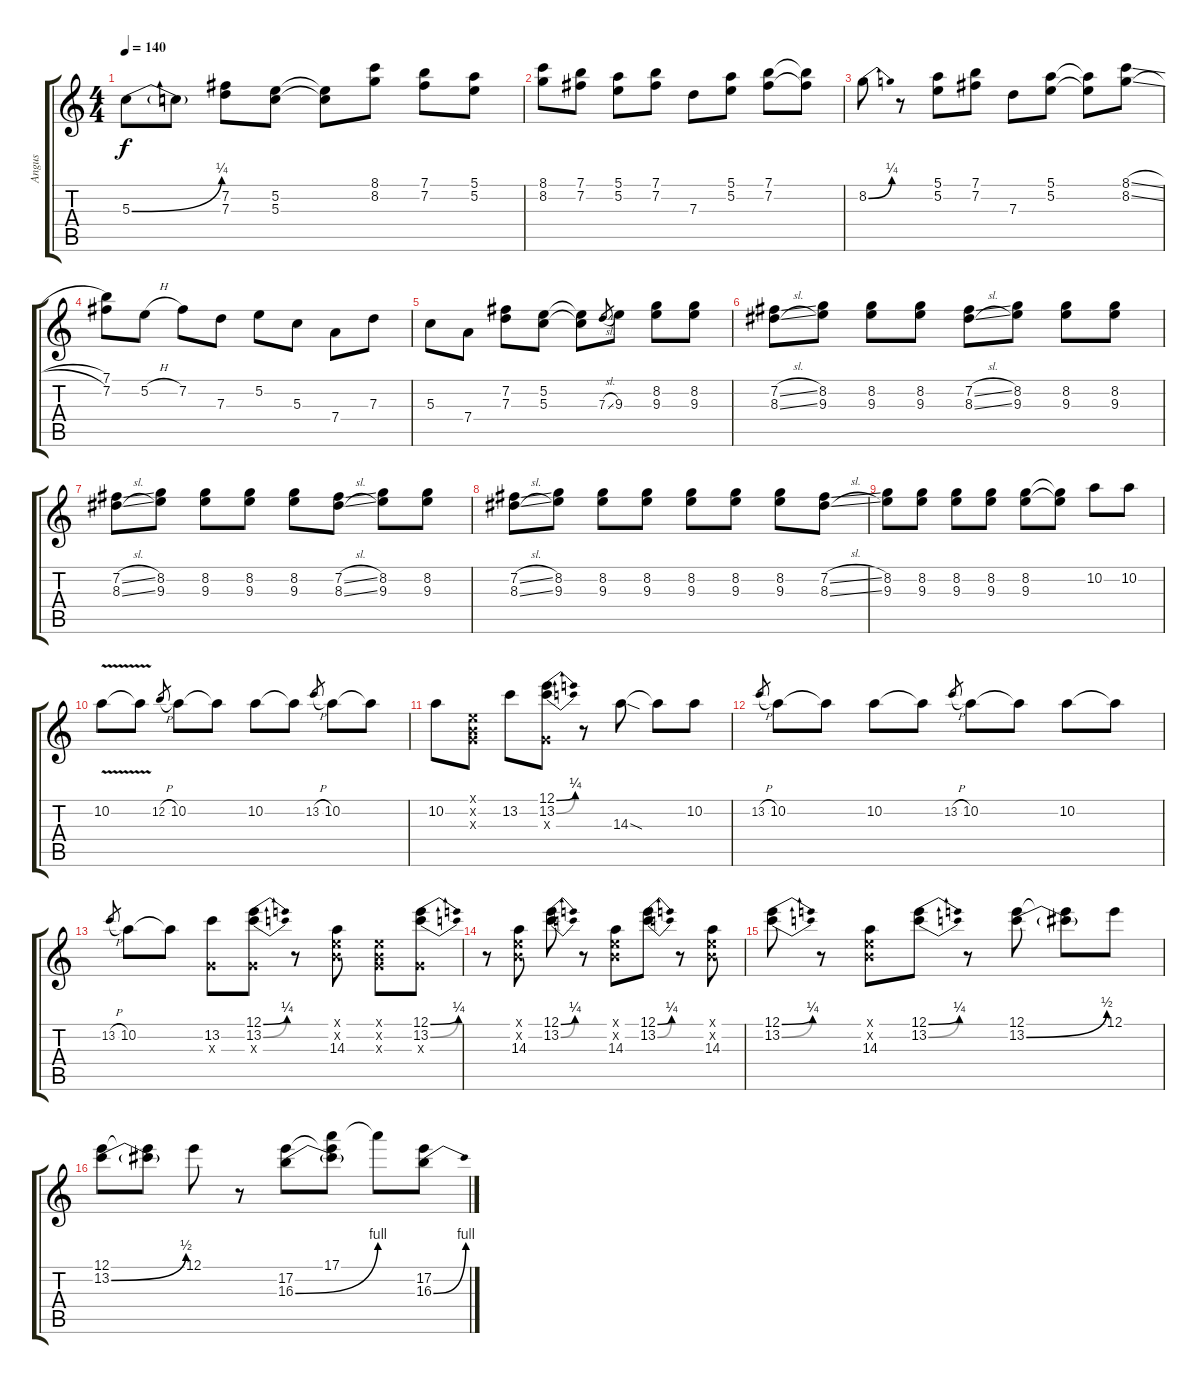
\track ("Angus" "Angus") {instrument overdrivenguitar}
\staff {score tabs}
\tuning (E4 B3 G3 D3 A2 E2) {hide}
\ts (4 4)
\tempo 140
\clef g2
\ks c
5.3{be (bend 0 0 60 1)}.8{dy f} 5.3{t}.8 (7.2 7.3).8 (5.2 5.3).8 (5.2{t} 5.3{t}).8 (8.1 8.2).8 (7.1 7.2).8 (5.1 5.2).8 |
(8.1 8.2).8 (7.1 7.2).8 (5.1 5.2).8 (7.1 7.2).8 7.3.8 (5.1 5.2).8 (7.1 7.2).8 (7.1{t} 7.2{t}).8 |
8.2{be (bend 0 0 60 1)}.8 r.8 (5.1 5.2).8 (7.1 7.2).8 7.3.8 (5.1 5.2).8 (5.1{t} 5.2{t}).8 (8.1{sl} 8.2{sl}).8 |
(7.1 7.2).8 5.2{h}.8 7.2.8 7.3.8 5.2.8 5.3.8 7.4.8 7.3.8 |
5.3.8 7.4.8 (7.2 7.3).8 (5.2 5.3).8 (5.2{t} 5.3{t}).8 7.3{sl}.8{gr} 9.3.8 (8.2 9.3).8 (8.2 9.3).8 |
(7.2{sl} 8.3{sl}).8 (8.2 9.3).8 (8.2 9.3).8 (8.2 9.3).8 (7.2{sl} 8.3{sl}).8 (8.2 9.3).8 (8.2 9.3).8 (8.2 9.3).8 |
(7.2{sl} 8.3{sl}).8 (8.2 9.3).8 (8.2 9.3).8 (8.2 9.3).8 (8.2 9.3).8 (7.2{sl} 8.3{sl}).8 (8.2 9.3).8 (8.2 9.3).8 |
(7.2{sl} 8.3{sl}).8 (8.2 9.3).8 (8.2 9.3).8 (8.2 9.3).8 (8.2 9.3).8 (8.2 9.3).8 (8.2 9.3).8 (7.2{sl} 8.3{sl}).8 |
(8.2 9.3).8 (8.2 9.3).8 (8.2 9.3).8 (8.2 9.3).8 (8.2 9.3).8 (8.2{t} 9.3{t}).8 10.2.8 10.2.8 |
10.2{v}.8 10.2{t}.8 12.2{h}.8{gr} 10.2.8 10.2{t}.8 10.2.8 10.2{t}.8 13.2{h}.8{gr} 10.2.8 10.2{t}.8 |
10.2.8 (0.1{x} 0.2{x} 0.3{x}).8 13.2.8 (12.1{be (bend 0 0 60 1)} 13.2{be (bend 0 0 60 1)} 0.3{x}).8 r.8 14.3{sod}.8 14.3{t}.8 10.2.8 |
13.2{h}.8{gr} 10.2.8 10.2{t}.8 10.2.8 10.2{t}.8 13.2{h}.8{gr} 10.2.8 10.2{t}.8 10.2.8 10.2{t}.8 |
13.2{h}.8{gr} 10.2.8 10.2{t}.8 (13.2 0.3{x}).8 (12.1{be (bend 0 0 60 1)} 13.2{be (bend 0 0 60 1)} 0.3{x}).8 r.8 (0.1{x} 0.2{x} 14.3).8 (0.1{x} 0.2{x} 0.3{x}).8 (12.1{be (bend 0 0 60 1)} 13.2{be (bend 0 0 60 1)} 0.3{x}).8 |
r.8 (0.1{x} 0.2{x} 14.3).8 (12.1{be (bend 0 0 60 1)} 13.2{be (bend 0 0 60 1)}).8 r.8 (0.1{x} 0.2{x} 14.3).8 (12.1{be (bend 0 0 60 1)} 13.2{be (bend 0 0 60 1)}).8 r.8 (0.1{x} 0.2{x} 14.3).8 |
(12.1{be (bend 0 0 60 1)} 13.2{be (bend 0 0 60 1)}).8 r.8 (0.1{x} 0.2{x} 14.3).8 (12.1{be (bend 0 0 60 1)} 13.2{be (bend 0 0 60 1)}).8 r.8 (12.1 13.2{be (bend 0 0 60 2)}).8 (12.1{t} 13.2{t}).8 12.1.8 |
(12.1 13.2{be (bend 0 0 60 2)}).8 (12.1{t} 13.2{t}).8 12.1.8 r.8 (17.2 16.3{be (bend 0 0 60 4)}).8 (17.1 17.2{t} 16.3{t}).8 17.1{t}.8 (17.2 16.3{be (bend 0 0 60 4)}).8
